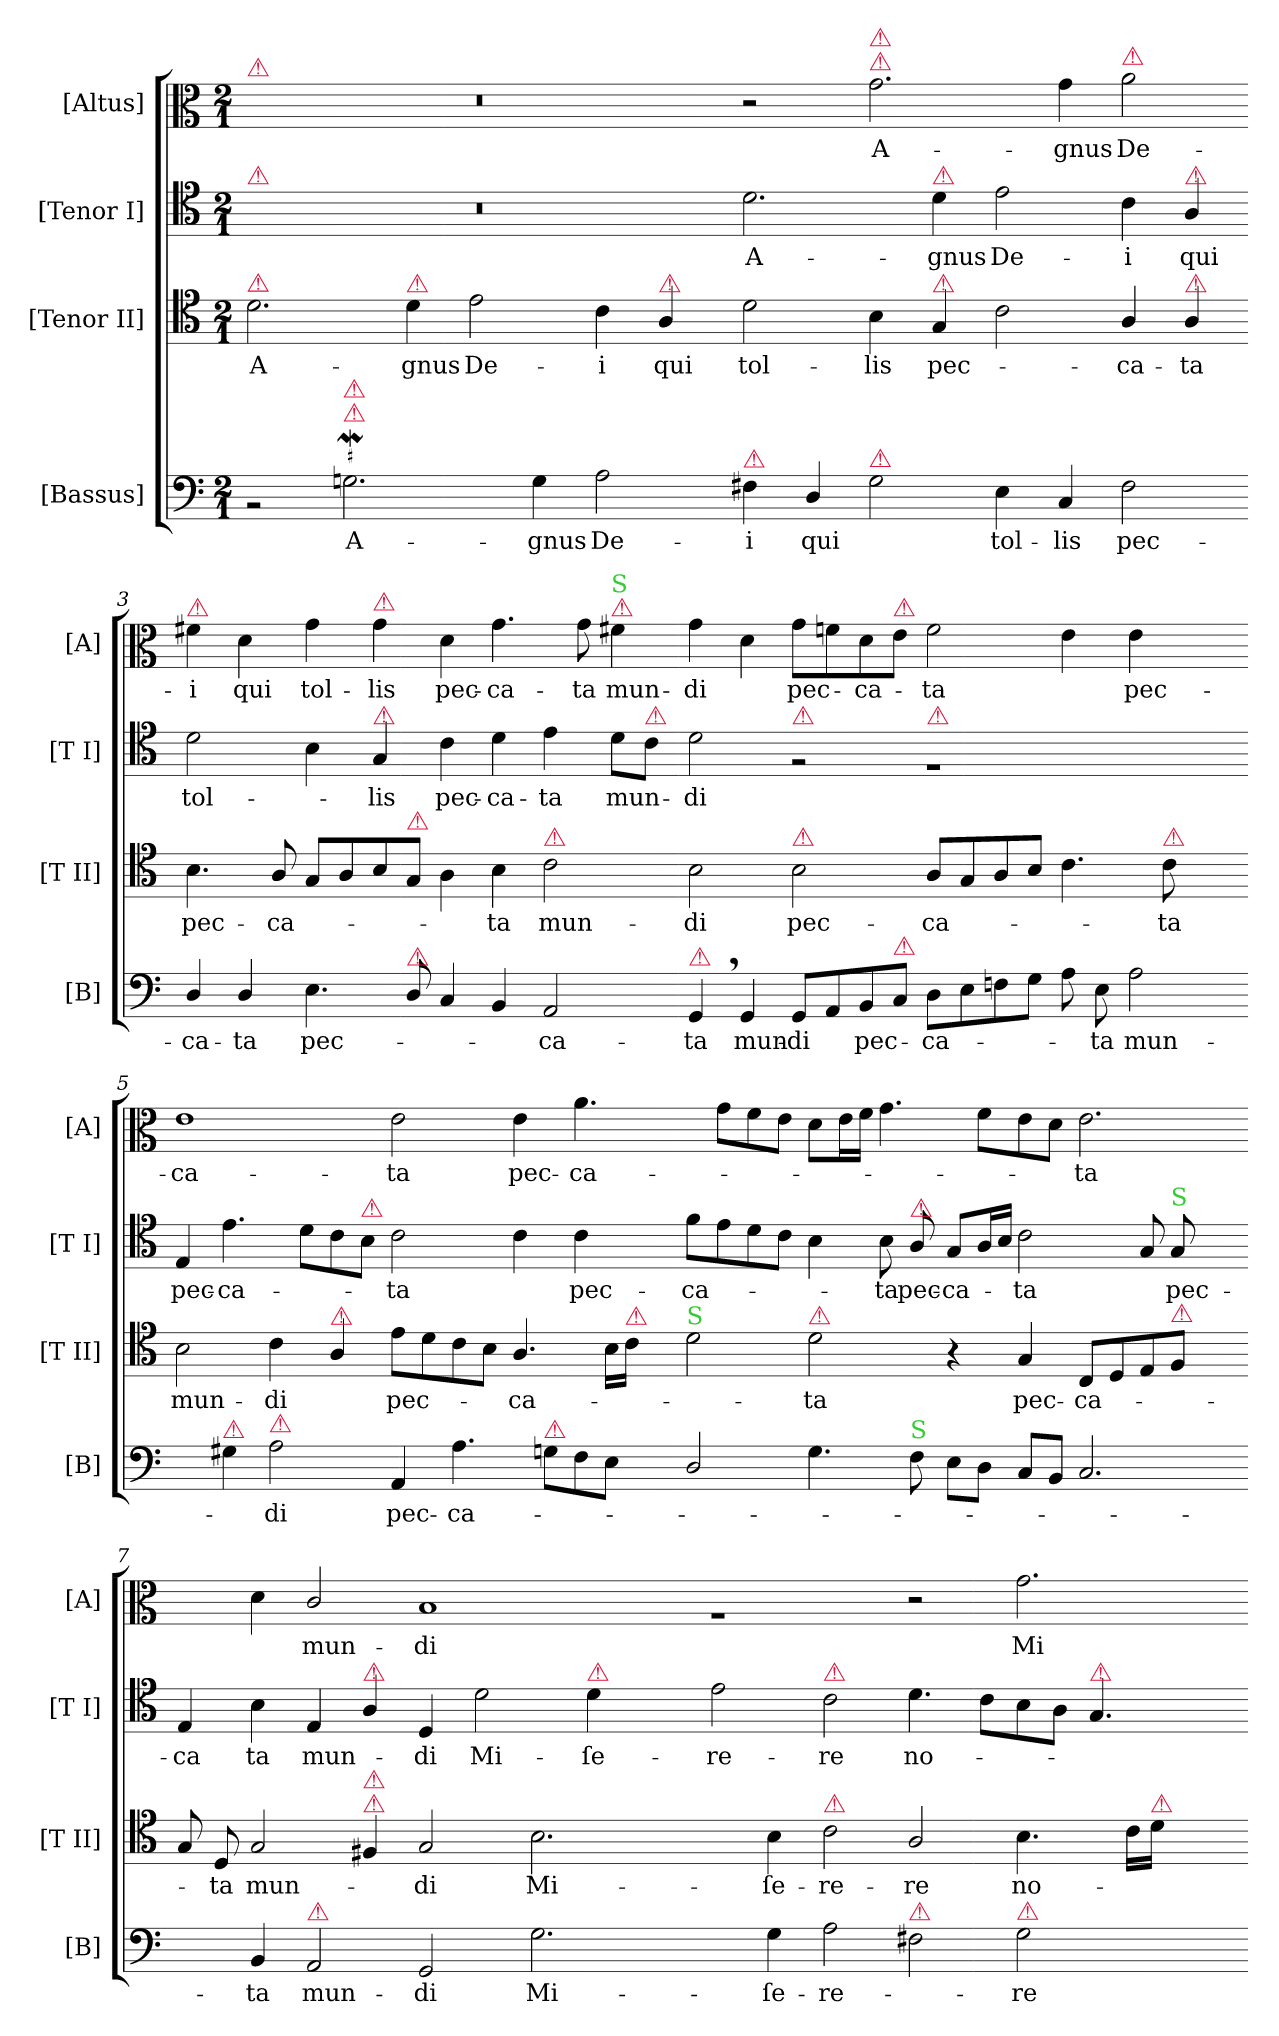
**kern	**text	**kern	**text	**kern	**text	**kern	**text
*part4	*part4	*part3	*part3	*part2	*part2	*part1	*part1
*staff4	*staff4	*staff3	*staff3	*staff2	*staff2	*staff1	*staff1
*I"[Bassus]	*	*I"[Tenor II]	*	*I"[Tenor I]	*	*I"[Altus]	*
*I'[B]	*	*I'[T II]	*	*I'[T I]	*	*I'[A]	*
*clefF4	*	*clefC4	*	*clefC4	*	*clefC3	*
*k[]	*	*k[]	*	*k[]	*	*k[]	*
*M2/1	*	*M2/1	*	*M2/1	*	*M2/1	*
=1	=1	=1	=1	=1	=1	=1	=1
!	!	!	!	!	!	!LO:TX:a:color=crimson:t=⚠	!
!	!	!	!	!LO:TX:a:color=crimson:t=⚠	!	!	!
!	!	!LO:TX:a:color=crimson:t=⚠	!	!	!	!	!
2rBB	.	2.d\	A-	0r	.	0r	.
!LO:TX:a:color=crimson:t=⚠	!	!	!	!	!	!	!
!LO:TX:a:color=crimson:t=⚠	!	!	!	!	!	!	!
!LO:MOR:acc=#	!	!	!	!	!	!	!
2.Gnw\	A-	.	.	.	.	.	.
!	!	!LO:TX:a:color=crimson:t=⚠	!	!	!	!	!
.	.	4d\	-gnus	.	.	.	.
.	.	2e\	De-	.	.	.	.
4G\	-gnus	.	.	.	.	.	.
2A\	De-	4c\	-i	.	.	.	.
!	!	!LO:TX:a:color=crimson:t=⚠	!	!	!	!	!
.	.	4A/	qui	.	.	.	.
=2-	=2-	=2-	=2-	=2-	=2-	=2-	=2-
!LO:TX:a:color=crimson:t=⚠	!	!	!	!	!	!	!
4F#X\	-i	2d\	tol-	2.d\	A-	2r	.
4D/	qui	.	.	.	.	.	.
!	!	!	!	!	!	!LO:TX:a:color=crimson:t=⚠	!
!	!	!	!	!	!	!LO:TX:a:color=crimson:t=⚠	!
!LO:TX:a:color=crimson:t=⚠	!	!	!	!	!	!	!
2G\	.	4B\	-lis	.	.	2.g\	A-
!	!	!	!	!LO:TX:a:color=crimson:t=⚠	!	!	!
!	!	!LO:TX:a:color=crimson:t=⚠	!	!	!	!	!
.	.	4G/	pec-	4d\	-gnus	.	.
4E\	tol-	2c\	.	2e\	De-	.	.
4C/	-lis	.	.	.	.	4g\	-gnus
!	!	!	!	!	!	!LO:TX:a:color=crimson:t=⚠	!
2F#\	pec-	4A/	-ca-	4c\	-i	2a\	De-
!	!	!	!	!LO:TX:a:color=crimson:t=⚠	!	!	!
!	!	!LO:TX:a:color=crimson:t=⚠	!	!	!	!	!
.	.	4A/	-ta	4A/	qui	.	.
=3-	=3-	=3-	=3-	=3-	=3-	=3-	=3-
!	!	!	!	!	!	!LO:TX:a:color=crimson:t=⚠	!
4D/	-ca-	4.B\	pec-	2d\	tol-	4f#X\	-i
4D/	-ta	.	.	.	.	4d\	qui
.	.	8A/	-ca-	.	.	.	.
4.E\	pec-	8G/L	.	4B\	.	4g\	tol-
.	.	8A/	.	.	.	.	.
!	!	!	!	!	!	!LO:TX:a:color=crimson:t=⚠	!
!	!	!	!	!LO:TX:a:color=crimson:t=⚠	!	!	!
.	.	8B/	.	4G/	-lis	4g\	-lis
!	!	!LO:TX:a:color=crimson:t=⚠	!	!	!	!	!
!LO:TX:a:color=crimson:t=⚠	!	!	!	!	!	!	!
8D/	.	8G/J	.	.	.	.	.
4C/	.	4A\	.	4c\	pec-	4d\	pec-
4BB/	.	4B\	-ta	4d\	-ca-	4.g\	-ca-
!	!	!LO:TX:a:color=crimson:t=⚠	!	!	!	!	!
2AA/	-ca-	2c\	mun-	4e\	-ta	.	.
.	.	.	.	.	.	8g\	-ta
!	!	!	!	!	!	!LO:TX:a:color=crimson:t=⚠	!
!	!	!	!	!	!	!LO:TX:a:color=limegreen:t=S	!
.	.	.	.	8d\L	mun-	4f#X\	mun-
!	!	!	!	!LO:TX:a:color=crimson:t=⚠	!	!	!
.	.	.	.	8c\J	.	.	.
=4-	=4-	=4-	=4-	=4-	=4-	=4-	=4-
!LO:TX:a:color=crimson:t=⚠	!	!	!	!	!	!	!
4GG,/	-ta	2B\	-di	2d\	-di	4g\	-di
4GG/	mun-	.	.	.	.	4d\	.
!	!	!	!	!LO:TX:a:color=crimson:t=⚠	!	!	!
!	!	!LO:TX:a:color=crimson:t=⚠	!	!	!	!	!
8GG/L	-di	2B\	pec-	2rF	.	8g\L	pec-
8AA/	.	.	.	.	.	8fn\	.
8BB/	pec-	.	.	.	.	8d\	-ca-
!	!	!	!	!	!	!LO:TX:a:color=crimson:t=⚠	!
!LO:TX:a:color=crimson:t=⚠	!	!	!	!	!	!	!
8C/J	.	.	.	.	.	8e\J	.
!	!	!	!	!LO:TX:a:color=crimson:t=⚠	!	!	!
8D\L	-ca-	8A/L	-ca-	1rF	.	2f\	-ta
8E\	.	8G/	.	.	.	.	.
8Fn\	.	8A/	.	.	.	.	.
8G\J	.	8B/J	.	.	.	.	.
8A\	.	4.c\	.	.	.	4e\	.
8E\	-ta	.	.	.	.	.	.
2A\	mun-	.	.	.	.	4e\	pec-
!	!	!LO:TX:a:color=crimson:t=⚠	!	!	!	!	!
.	.	8c\	-ta	.	.	.	.
.	.	4ryy	.	4ryy	.	4ryy	.
=5-	=5-	=5-	=5-	=5-	=5-	=5-	=5-
4ryy	.	2B\	mun-	4E/	pec-	1e\	-ca-
!LO:TX:a:color=crimson:t=⚠	!	!	!	!	!	!	!
4G#X\	.	.	.	4.e\	-ca-	.	.
!LO:TX:a:color=crimson:t=⚠	!	!	!	!	!	!	!
2A\	-di	4c\	-di	.	.	.	.
.	.	.	.	8d\L	.	.	.
!	!	!LO:TX:a:color=crimson:t=⚠	!	!	!	!	!
.	.	4A/	.	8c\	.	.	.
!	!	!	!	!LO:TX:a:color=crimson:t=⚠	!	!	!
.	.	.	.	8B\J	.	.	.
4AA/	pec-	8e\L	pec-	2c\	-ta	2e\	-ta
.	.	8d\	.	.	.	.	.
4.A\	-ca-	8c\	.	.	.	.	.
.	.	8B\J	.	.	.	.	.
.	.	4.A/	-ca-	4c\	.	4e\	pec-
!LO:TX:a:color=crimson:t=⚠	!	!	!	!	!	!	!
8Gn\L	.	.	.	.	.	.	.
8F\	.	.	.	4c\	pec-	4.a\	-ca-
8E\J	.	16B\LL	.	.	.	.	.
!	!	!LO:TX:a:color=crimson:t=⚠	!	!	!	!	!
.	.	16c\JJ	.	.	.	.	.
8ryy	.	8ryy	.	8ryy	.	.	.
=6-	=6-	=6-	=6-	=6-	=6-	=6-	=6-
!	!	!LO:TX:a:color=limegreen:t=S	!	!	!	!	!
2D/	.	2d\	.	8f\L	-ca-	8ryy	.
.	.	.	.	8e\	.	8g\L	.
.	.	.	.	8d\	.	8f\	.
.	.	.	.	8c\J	.	8e\J	.
!	!	!LO:TX:a:color=crimson:t=⚠	!	!	!	!	!
4.G\	.	2d\	-ta	4B\	.	8d\L	.
.	.	.	.	.	.	16e\L	.
.	.	.	.	.	.	16f\JJ	.
.	.	.	.	8B\	-ta	4.g\	.
!	!	!	!	!LO:TX:a:color=crimson:t=⚠	!	!	!
!LO:TX:a:color=limegreen:t=S	!	!	!	!	!	!	!
8F\	.	.	.	8A/	pec-	.	.
8E\L	.	4r	.	8G/L	-ca-	.	.
8D\J	.	.	.	16A/L	.	8f\L	.
.	.	.	.	16B/JJ	.	.	.
8C/L	.	4G/	pec-	2c\	-ta	8e\	.
8BB/J	.	.	.	.	.	8d\J	.
2.C/	.	8C/L	-ca-	.	.	2.e\	-ta
.	.	8D/	.	.	.	.	.
.	.	8E/	.	8G/	.	.	.
!	!	!	!	!LO:TX:a:color=limegreen:t=S	!	!	!
!	!	!LO:TX:a:color=crimson:t=⚠	!	!	!	!	!
!	!	!	!	!	!LO:LY:i	!	!
.	.	8F/J	.	8G/	pec-	.	.
.	.	4ryy	.	4ryy	.	.	.
=7-	=7-	=7-	=7-	=7-	=7-	=7-	=7-
!	!	!	!	!	!LO:LY:i	!	!
4ryy	.	8G/	.	4E/	-ca	4ryy	.
.	.	8D/	-ta	.	.	.	.
!	!	!	!	!	!LO:LY:i	!	!
4BB/	-ta	2G/	mun-	4B\	ta	4d\	.
!LO:TX:a:color=crimson:t=⚠	!	!	!	!	!	!	!
2AA/	mun-	.	.	4E/	mun-	2c/	mun-
!	!	!	!	!LO:TX:a:color=crimson:t=⚠	!	!	!
!	!	!LO:TX:a:color=crimson:t=⚠	!	!	!	!	!
!	!	!LO:TX:a:color=crimson:t=⚠	!	!	!	!	!
.	.	4F#X/	.	4A/	.	.	.
2GG/	-di	2G/	-di	4D/	-di	1B/	-di
.	.	.	.	2d\	Mi-	.	.
2.G\	Mi-	2.B\	Mi-	.	.	.	.
!	!	!	!	!LO:TX:a:color=crimson:t=⚠	!	!	!
.	.	.	.	4d\	-ſe-	.	.
.	.	.	.	4ryy	.	4ryy	.
=8-	=8-	=8-	=8-	=8-	=8-	=8-	=8-
4ryy	.	4ryy	.	2e\	-re-	1rA	.
4G\	-ſe-	4B\	-ſe-	.	.	.	.
!	!	!	!	!LO:TX:a:color=crimson:t=⚠	!	!	!
!	!	!LO:TX:a:color=crimson:t=⚠	!	!	!	!	!
2A\	-re-	2c\	-re-	2c\	-re	.	.
!LO:TX:a:color=crimson:t=⚠	!	!	!	!	!	!	!
2F#X\	.	2A/	-re	4.d\	no-	2r	.
.	.	.	.	8c\L	.	.	.
!LO:TX:a:color=crimson:t=⚠	!	!	!	!	!	!	!
2G\	-re	4.B\	no-	8B\	.	2.g\	Mi-
.	.	.	.	8A\J	.	.	.
!	!	!	!	!LO:TX:a:color=crimson:t=⚠	!	!	!
.	.	.	.	4.G/	.	.	.
.	.	16c\LL	.	.	.	.	.
!	!	!LO:TX:a:color=crimson:t=⚠	!	!	!	!	!
.	.	16d\JJ	.	.	.	.	.
4ryy	.	4ryy	.	.	.	.	.
.	.	.	.	8ryy	.	.	.
=-	=-	=-	=-	=-	=-	=-	=-
*-	*-	*-	*-	*-	*-	*-	*-
